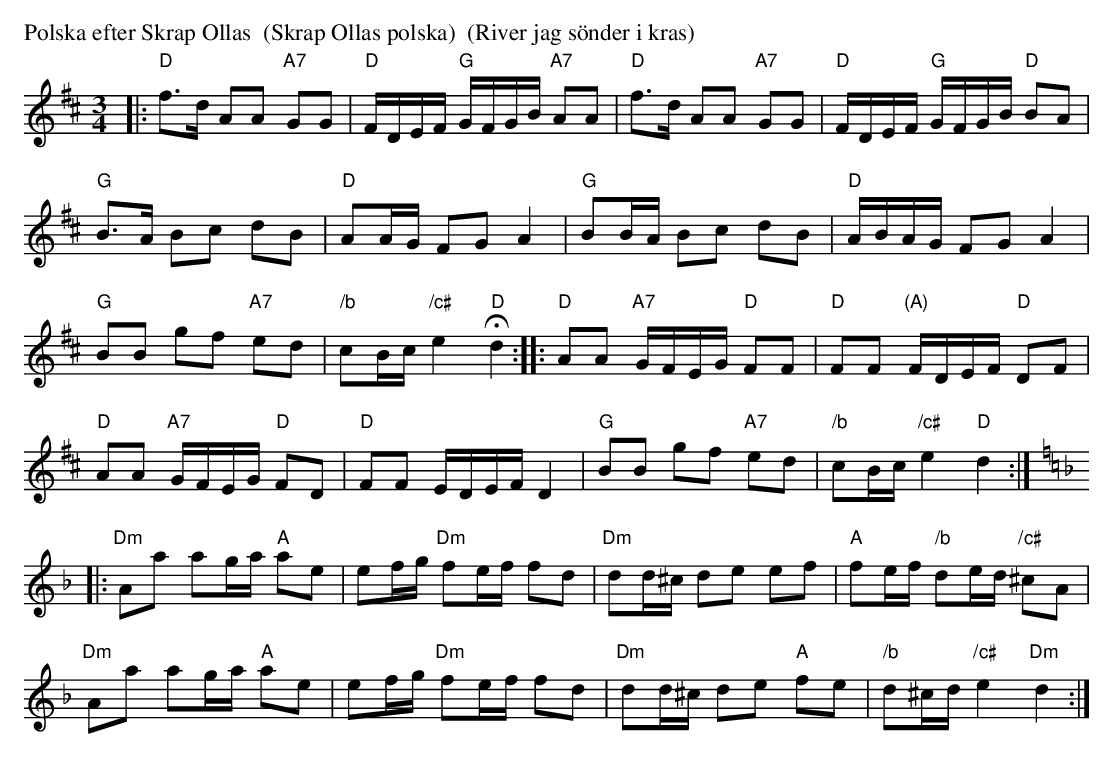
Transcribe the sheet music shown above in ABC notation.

X:1
P: Polska efter Skrap Ollas  (Skrap Ollas polska)  (River jag s\"onder i kras)
M: 3/4
L: 1/16
K: D
|:\
"D"f3d A2A2 "A7"G2G2 | "D"FDEF "G"GFGB "A7"A2A2 |\
"D"f3d A2A2 "A7"G2G2 | "D"FDEF "G"GFGB "D"B2A2 |
"G"B3A B2c2 d2B2 | "D"A2AG F2G2 A4 |\
"G"B2BA B2c2 d2B2 | "D"ABAG F2G2 A4 |
"G"B2B2 g2f2 "A7"e2d2 | "/b"c2Bc "/c#"e4 "D"Hd4 :|\
|:\
"D"A2A2 "A7"GFEG "D"F2F2 | "D"F2F2 "(A)"FDEF "D"D2F2 |
"D"A2A2 "A7"GFEG "D"F2D2 | "D"F2F2 EDEF D4 |\
"G"B2B2 g2f2 "A7"e2d2 | "/b"c2Bc "/c#"e4 "D"d4 :| [K:=f=c][K:Dm]
|:\
"Dm"A2a2 a2ga "A"a2e2 | e2fg "Dm"f2ef f2d2 |\
"Dm"d2d^c d2e2 e2f2 | "A"f2ef "/b"d2ed "/c#"^c2A2 |
"Dm"A2a2 a2ga "A"a2e2 | e2fg "Dm"f2ef f2d2 |\
"Dm"d2d^c d2e2 "A"f2e2 | "/b"d2^cd "/c#"e4 "Dm"d4 :|
